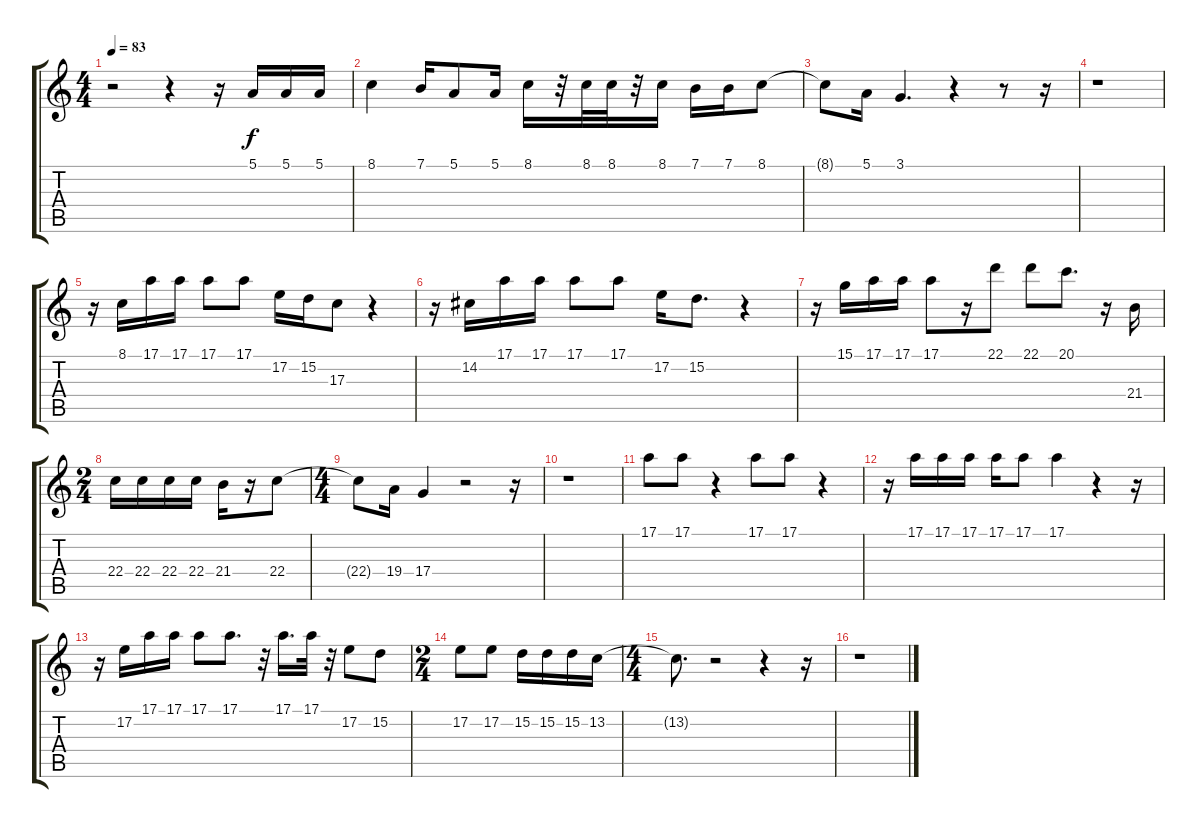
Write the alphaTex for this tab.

\track "" {instrument bagpipe}
\staff {score tabs}
\tuning (E4 B3 G3 D3 A2 E2) {hide}
\ts (4 4)
\tempo 83
\clef g2
\ks c
r.2{dy f} r.4 r.16 5.1.16 5.1.16 5.1.16 |
8.1.4 7.1.16 5.1.8 5.1.16 8.1.16 r.32 8.1.32 8.1.32 r.32 8.1.16 7.1.16 7.1.16 8.1.8 |
8.1{t}.8 5.1.16 3.1.4{d} r.4 r.8 r.16 |
r.1 |
r.16 8.1.16 17.1.16 17.1.16 17.1.8 17.1.8 17.2.16 15.2.16 17.3.8 r.4 |
r.16 14.2.16 17.1.16 17.1.16 17.1.8 17.1.8 17.2.16 15.2.8{d} r.4 |
r.16 15.1.16 17.1.16 17.1.16 17.1.8 r.16 22.1.8 22.1.8 20.1.8{d} r.16 21.4.16 |
\ts (2 4)
22.4.16 22.4.16 22.4.16 22.4.16 21.4.16 r.16 22.4.8 |
\ts (4 4)
22.4{t}.8 19.4.16 17.4.4 r.2 r.16 |
r.1 |
17.1.8 17.1.8 r.4 17.1.8 17.1.8 r.4 |
r.16 17.1.16 17.1.16 17.1.16 17.1.16 17.1.8 17.1.4 r.4 r.16 |
r.16 17.2.16 17.1.16 17.1.16 17.1.8 17.1.8{d} r.32 17.1.16{d} 17.1.32 r.32 17.2.8 15.2.8 |
\ts (2 4)
17.2.8 17.2.8 15.2.16 15.2.16 15.2.16 13.2.16 |
\ts (4 4)
13.2{t}.8{d} r.2 r.4 r.16 |
r.1
